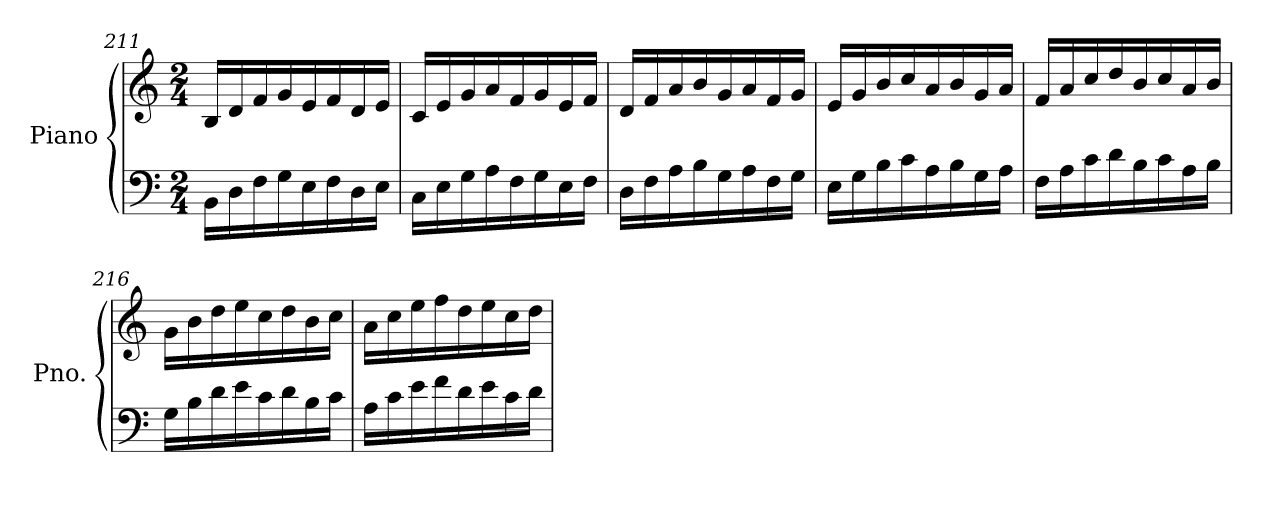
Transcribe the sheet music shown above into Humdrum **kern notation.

**kern	**kern
*part1	*part1
*staff2	*staff1
*I"Piano	*
*I'Pno.	*
*clefF4	*clefG2
*k[]	*k[]
*M2/4	*M2/4
=211	=211
16BB\LL	16B/LL
16D\	16d/
16F\	16f/
16G\	16g/
16E\	16e/
16F\	16f/
16D\	16d/
16E\JJ	16e/JJ
=212	=212
16C\LL	16c/LL
16E\	16e/
16G\	16g/
16A\	16a/
16F\	16f/
16G\	16g/
16E\	16e/
16F\JJ	16f/JJ
=213	=213
16D\LL	16d/LL
16F\	16f/
16A\	16a/
16B\	16b/
16G\	16g/
16A\	16a/
16F\	16f/
16G\JJ	16g/JJ
=214	=214
16E\LL	16e/LL
16G\	16g/
16B\	16b/
16c\	16cc/
16A\	16a/
16B\	16b/
16G\	16g/
16A\JJ	16a/JJ
=215	=215
16F\LL	16f/LL
16A\	16a/
16c\	16cc/
16d\	16dd/
16B\	16b/
16c\	16cc/
16A\	16a/
16B\JJ	16b/JJ
!!LO:LB:g=z
=216	=216
16G\LL	16g\LL
16B\	16b\
16d\	16dd\
16e\	16ee\
16c\	16cc\
16d\	16dd\
16B\	16b\
16c\JJ	16cc\JJ
=217	=217
16A\LL	16a\LL
16c\	16cc\
16e\	16ee\
16f\	16ff\
16d\	16dd\
16e\	16ee\
16c\	16cc\
16d\JJ	16dd\JJ
=	=
*-	*-
